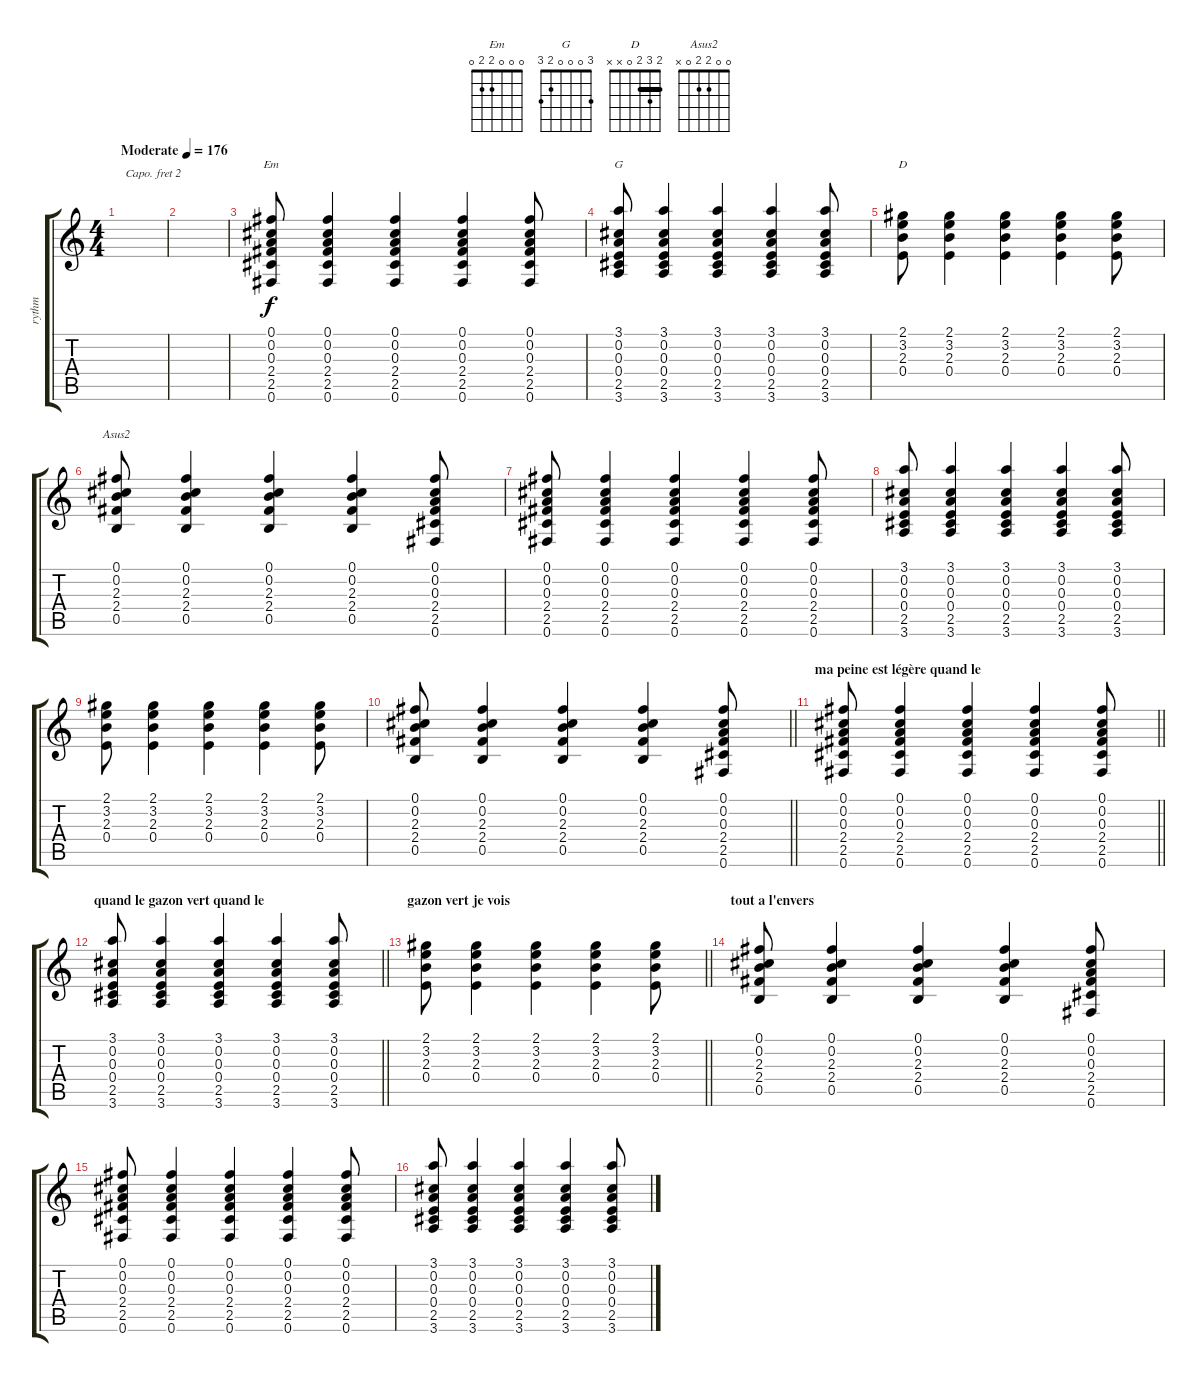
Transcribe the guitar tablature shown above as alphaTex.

\track ("rythm" "rythm") {instrument acousticguitarsteel}
\staff {score tabs}
\capo 2
\tuning (E4 B3 G3 D3 A2 E2) {hide}
\chord ("Em" 0 0 0 2 2 0)
\chord ("G" 3 0 0 0 2 3)
\chord ("D" 2 3 2 0 x x) {barre 2}
\chord ("Asus2" 0 0 2 2 0 x)
\ts (4 4)
\tempo (176 "Moderate")
\clef g2
\ks c
|
|
(0.1 0.2 0.3 2.4 2.5 0.6).8{ch "Em"} (0.1 0.2 0.3 2.4 2.5 0.6).4 (0.1 0.2 0.3 2.4 2.5 0.6).4 (0.1 0.2 0.3 2.4 2.5 0.6).4 (0.1 0.2 0.3 2.4 2.5 0.6).8 |
(3.1 0.2 0.3 0.4 2.5 3.6).8{ch "G"} (3.1 0.2 0.3 0.4 2.5 3.6).4 (3.1 0.2 0.3 0.4 2.5 3.6).4 (3.1 0.2 0.3 0.4 2.5 3.6).4 (3.1 0.2 0.3 0.4 2.5 3.6).8 |
(2.1 3.2 2.3 0.4).8{ch "D"} (2.1 3.2 2.3 0.4).4 (2.1 3.2 2.3 0.4).4 (2.1 3.2 2.3 0.4).4 (2.1 3.2 2.3 0.4).8 |
(0.1 0.2 2.3 2.4 0.5).8{ch "Asus2"} (0.1 0.2 2.3 2.4 0.5).4 (0.1 0.2 2.3 2.4 0.5).4 (0.1 0.2 2.3 2.4 0.5).4 (0.1 0.2 0.3 2.4 2.5 0.6).8 |
(0.1 0.2 0.3 2.4 2.5 0.6).8 (0.1 0.2 0.3 2.4 2.5 0.6).4 (0.1 0.2 0.3 2.4 2.5 0.6).4 (0.1 0.2 0.3 2.4 2.5 0.6).4 (0.1 0.2 0.3 2.4 2.5 0.6).8 |
(3.1 0.2 0.3 0.4 2.5 3.6).8 (3.1 0.2 0.3 0.4 2.5 3.6).4 (3.1 0.2 0.3 0.4 2.5 3.6).4 (3.1 0.2 0.3 0.4 2.5 3.6).4 (3.1 0.2 0.3 0.4 2.5 3.6).8 |
(2.1 3.2 2.3 0.4).8 (2.1 3.2 2.3 0.4).4 (2.1 3.2 2.3 0.4).4 (2.1 3.2 2.3 0.4).4 (2.1 3.2 2.3 0.4).8 |
\barLineRight lightlight
(0.1 0.2 2.3 2.4 0.5).8 (0.1 0.2 2.3 2.4 0.5).4 (0.1 0.2 2.3 2.4 0.5).4 (0.1 0.2 2.3 2.4 0.5).4 (0.1 0.2 0.3 2.4 2.5 0.6).8 |
\section ("" "ma peine est légère quand le")
\barLineRight lightlight
(0.1 0.2 0.3 2.4 2.5 0.6).8 (0.1 0.2 0.3 2.4 2.5 0.6).4 (0.1 0.2 0.3 2.4 2.5 0.6).4 (0.1 0.2 0.3 2.4 2.5 0.6).4 (0.1 0.2 0.3 2.4 2.5 0.6).8 |
\section ("" "quand le gazon vert quand le")
\barLineRight lightlight
(3.1 0.2 0.3 0.4 2.5 3.6).8 (3.1 0.2 0.3 0.4 2.5 3.6).4 (3.1 0.2 0.3 0.4 2.5 3.6).4 (3.1 0.2 0.3 0.4 2.5 3.6).4 (3.1 0.2 0.3 0.4 2.5 3.6).8 |
\section ("" "gazon vert je vois")
\barLineRight lightlight
(2.1 3.2 2.3 0.4).8 (2.1 3.2 2.3 0.4).4 (2.1 3.2 2.3 0.4).4 (2.1 3.2 2.3 0.4).4 (2.1 3.2 2.3 0.4).8 |
\section ("" "tout a l'envers")
(0.1 0.2 2.3 2.4 0.5).8 (0.1 0.2 2.3 2.4 0.5).4 (0.1 0.2 2.3 2.4 0.5).4 (0.1 0.2 2.3 2.4 0.5).4 (0.1 0.2 0.3 2.4 2.5 0.6).8 |
(0.1 0.2 0.3 2.4 2.5 0.6).8 (0.1 0.2 0.3 2.4 2.5 0.6).4 (0.1 0.2 0.3 2.4 2.5 0.6).4 (0.1 0.2 0.3 2.4 2.5 0.6).4 (0.1 0.2 0.3 2.4 2.5 0.6).8 |
(3.1 0.2 0.3 0.4 2.5 3.6).8 (3.1 0.2 0.3 0.4 2.5 3.6).4 (3.1 0.2 0.3 0.4 2.5 3.6).4 (3.1 0.2 0.3 0.4 2.5 3.6).4 (3.1 0.2 0.3 0.4 2.5 3.6).8
